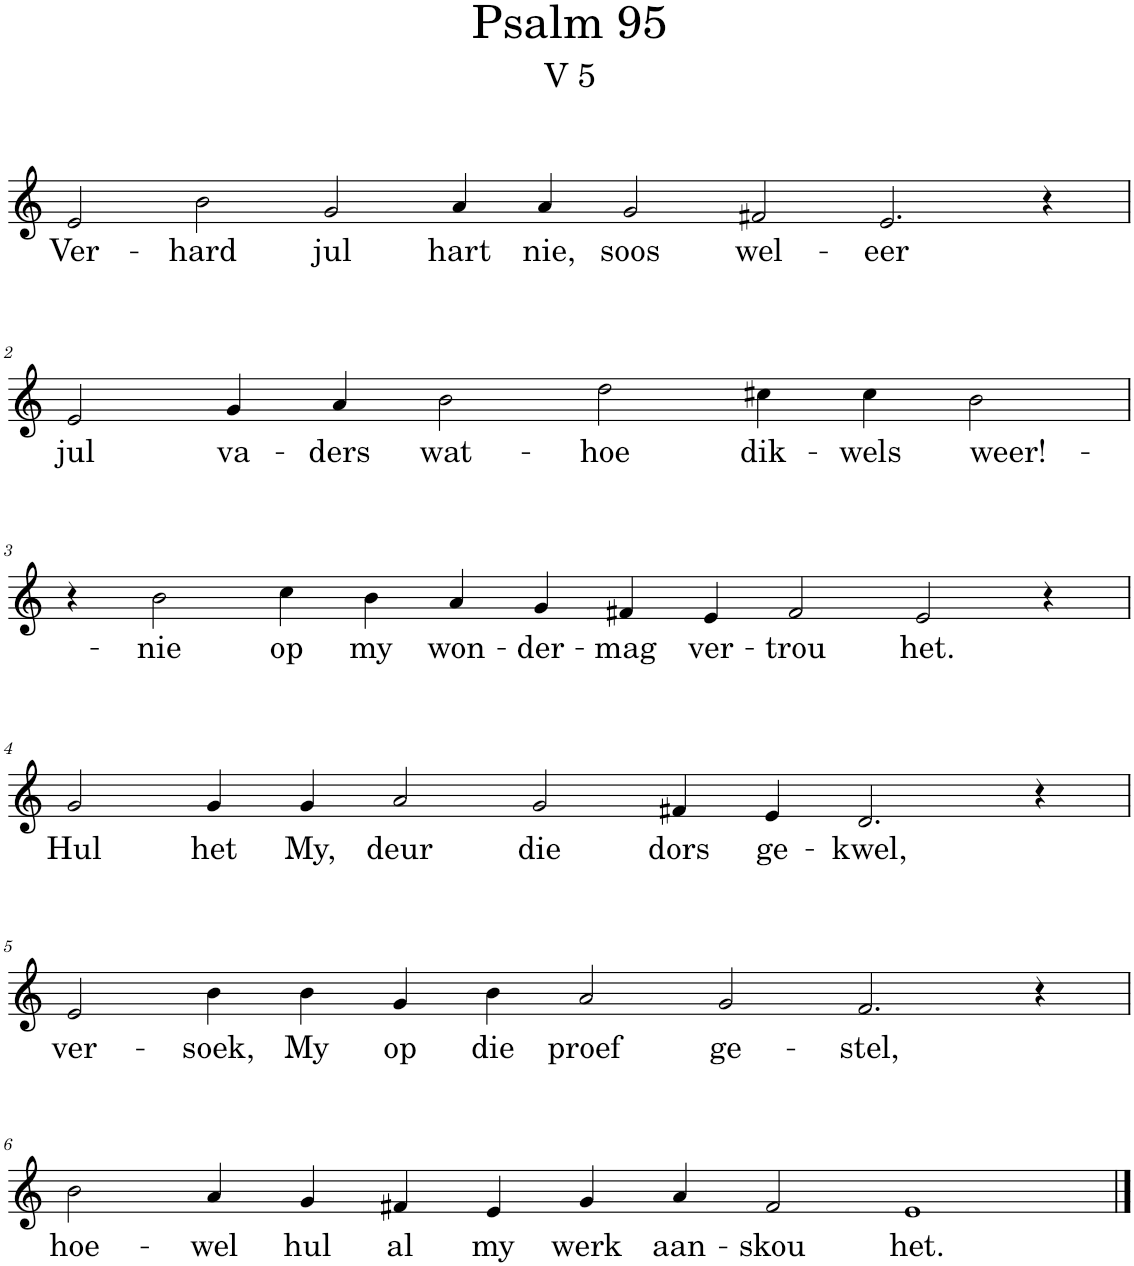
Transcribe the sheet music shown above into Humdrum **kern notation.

**kern	**text
*part1	*part1
*staff1	*staff1
*I"Pipe Organ	*
*I'Org.	*
*clefG2	*
*k[]	*
*M16/4	*
=1	=1
!	!LO:LY:b
2e/	Ver-
!	!LO:LY:b
2b\	-hard
!	!LO:LY:b
2g/	jul
!	!LO:LY:b
4a/	hart
!	!LO:LY:b
4a/	nie,
!	!LO:LY:b
2g/	soos
!	!LO:LY:b
2f#X/	wel-
!	!LO:LY:b
2.e/	-eer
4r	.
!!LO:LB:g=z
=2	=2
*M12/4	*
!	!LO:LY:b
2e/	jul
!	!LO:LY:b
4g/	va-
!	!LO:LY:b
4a/	-ders
!	!LO:LY:b
2b\	wat-
!	!LO:LY:b
2dd\	-hoe
!	!LO:LY:b
4cc#X\	dik-
!	!LO:LY:b
4cc#\	-wels
!	!LO:LY:b
2b\	weer!-
!!LO:LB:g=z
=3	=3
*M14/4	*
4r	.
!	!LO:LY:b
2b\	-nie
!	!LO:LY:b
4cc\	op
!	!LO:LY:b
4b\	my
!	!LO:LY:b
4a/	won-
!	!LO:LY:b
4g/	-der-
!	!LO:LY:b
4f#X/	-mag
!	!LO:LY:b
4e/	ver-
!	!LO:LY:b
2f#/	-trou
!	!LO:LY:b
2e/	het.
4r	.
!!LO:LB:g=z
=4	=4
!	!LO:LY:b
2g/	Hul
!	!LO:LY:b
4g/	het
!	!LO:LY:b
4g/	My,
!	!LO:LY:b
2a/	deur
!	!LO:LY:b
2g/	die
!	!LO:LY:b
4f#X/	dors
!	!LO:LY:b
4e/	ge-
!	!LO:LY:b
2.d/	-kwel,
4r	.
!!LO:LB:g=z
=5	=5
!	!LO:LY:b
2e/	ver-
!	!LO:LY:b
4b\	-soek,
!	!LO:LY:b
4b\	My
!	!LO:LY:b
4g/	op
!	!LO:LY:b
4b\	die
!	!LO:LY:b
2a/	proef
!	!LO:LY:b
2g/	ge-
!	!LO:LY:b
2.f/	-stel,
4r	.
!!LO:LB:g=z
=6	=6
!	!LO:LY:b
2b\	hoe-
!	!LO:LY:b
4a/	-wel
!	!LO:LY:b
4g/	hul
!	!LO:LY:b
4f#X/	al
!	!LO:LY:b
4e/	my
!	!LO:LY:b
4g/	werk
!	!LO:LY:b
4a/	aan-
!	!LO:LY:b
2f#/	-skou
!	!LO:LY:b
1e	het.
==	==
*-	*-
